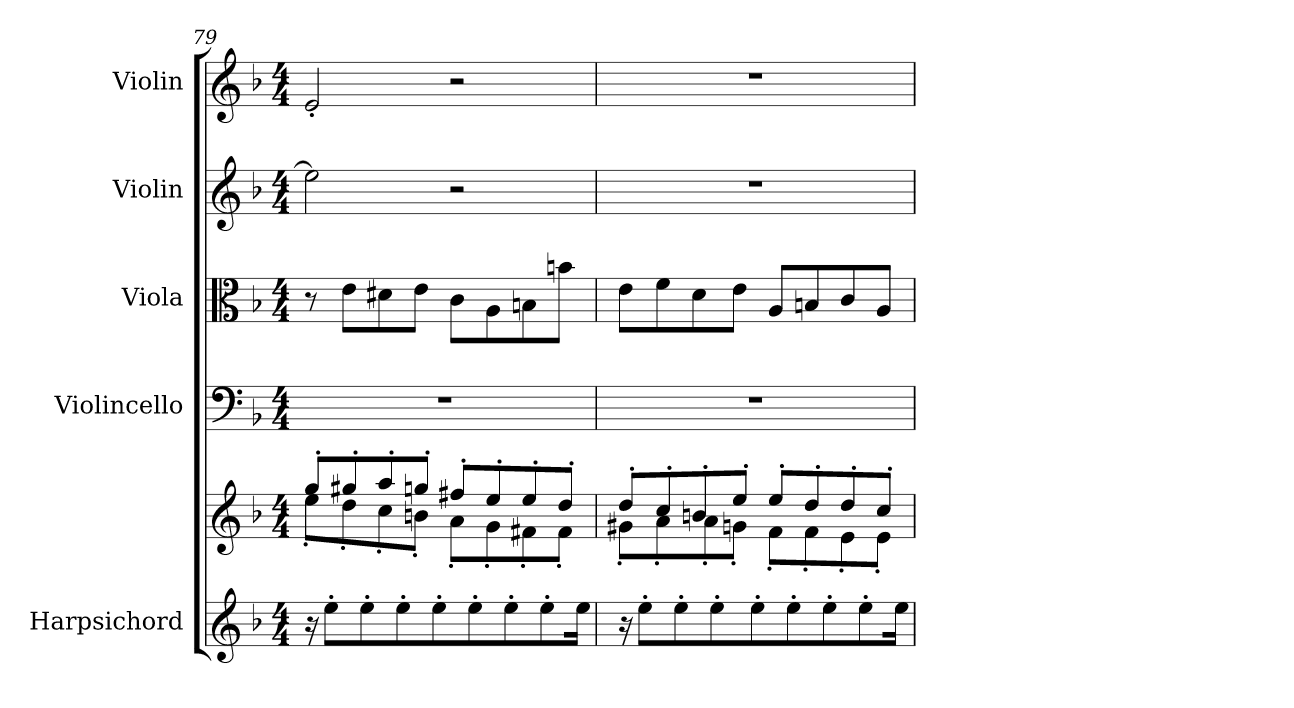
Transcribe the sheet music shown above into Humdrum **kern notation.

**kern	**kern	**kern	**kern	**kern	**kern
*part5	*part5	*part4	*part3	*part2	*part1
*staff6	*staff5	*staff4	*staff3	*staff2	*staff1
*I"Harpsichord	*	*I"Violincello	*I"Viola	*I"Violin	*I"Violin
*I'Hpschd	*	*I'Vc	*I'Vla	*I'Vln	*I'Vln
*clefG2	*clefG2	*clefF4	*clefC3	*clefG2	*clefG2
*k[b-]	*k[b-]	*k[b-]	*k[b-]	*k[b-]	*k[b-]
*M4/4	*M4/4	*M4/4	*M4/4	*M4/4	*M4/4
=79	=79	=79	=79	=79	=79
*	*^	*	*	*	*
16r	8gg'/L	8ee'\L	1r	8r	2ee\]	2e'/
8ee'\L	.	.	.	.	.	.
.	8gg#X'/	8dd'\	.	8e\L	.	.
8ee'\	.	.	.	.	.	.
.	8aa'/	8cc'\	.	8d#X\	.	.
8ee'\	.	.	.	.	.	.
.	8ggn'/J	8bn'\J	.	8e\J	.	.
8ee'\	.	.	.	.	.	.
.	8ff#X'/L	8a'\L	.	8c\L	2r	2r
8ee'\	.	.	.	.	.	.
.	8ee'/	8g'\	.	8A\	.	.
8ee'\	.	.	.	.	.	.
.	8ee'/	8f#X'\	.	8Bn\	.	.
8ee'\	.	.	.	.	.	.
.	8dd'/J	8f#'\J	.	8bn\J	.	.
16ee\Jk	.	.	.	.	.	.
!!LO:PB:g=z
=80	=80	=80	=80	=80	=80	=80
16r	8dd'/L	8g#X'\L	1r	8e\L	1r	1r
8ee'\L	.	.	.	.	.	.
.	8cc'/	8a'\	.	8f\	.	.
8ee'\	.	.	.	.	.	.
.	8bn'/	8a'\	.	8d\	.	.
8ee'\	.	.	.	.	.	.
.	8ee'/J	8gn'\J	.	8e\J	.	.
8ee'\	.	.	.	.	.	.
.	8ee'/L	8f'\L	.	8A/L	.	.
8ee'\	.	.	.	.	.	.
.	8dd'/	8f'\	.	8Bn/	.	.
8ee'\	.	.	.	.	.	.
.	8dd'/	8e'\	.	8c/	.	.
8ee'\	.	.	.	.	.	.
.	8cc'/J	8e'\J	.	8A/J	.	.
16ee\Jk	.	.	.	.	.	.
*	*v	*v	*	*	*	*
=	=	=	=	=	=
*-	*-	*-	*-	*-	*-
